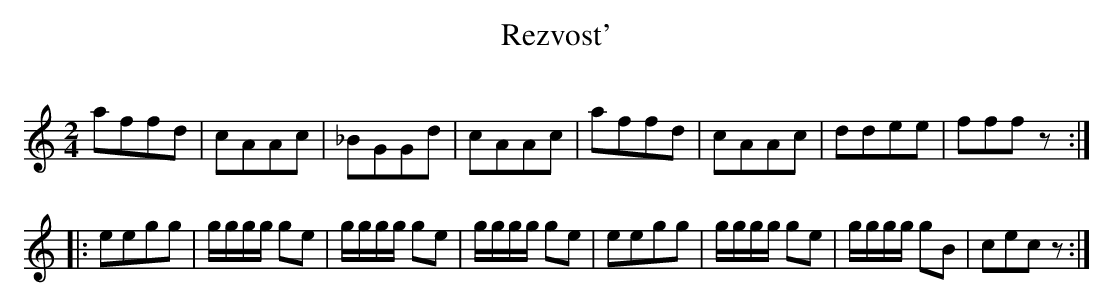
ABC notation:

X:1
T:Rezvost'
Q:144
M:2/4
L:1/8
K:C
affd | cAAc | _BGGd | cAAc | \
affd | cAAc | ddee | fffz :|
|:eegg | g/2g/2g/2g/2 ge | \
g/2g/2g/2g/2 ge | g/2g/2g/2g/2 ge | \
eegg | g/2g/2g/2g/2 ge | g/2g/2g/2g/2 gB | cecz :|
